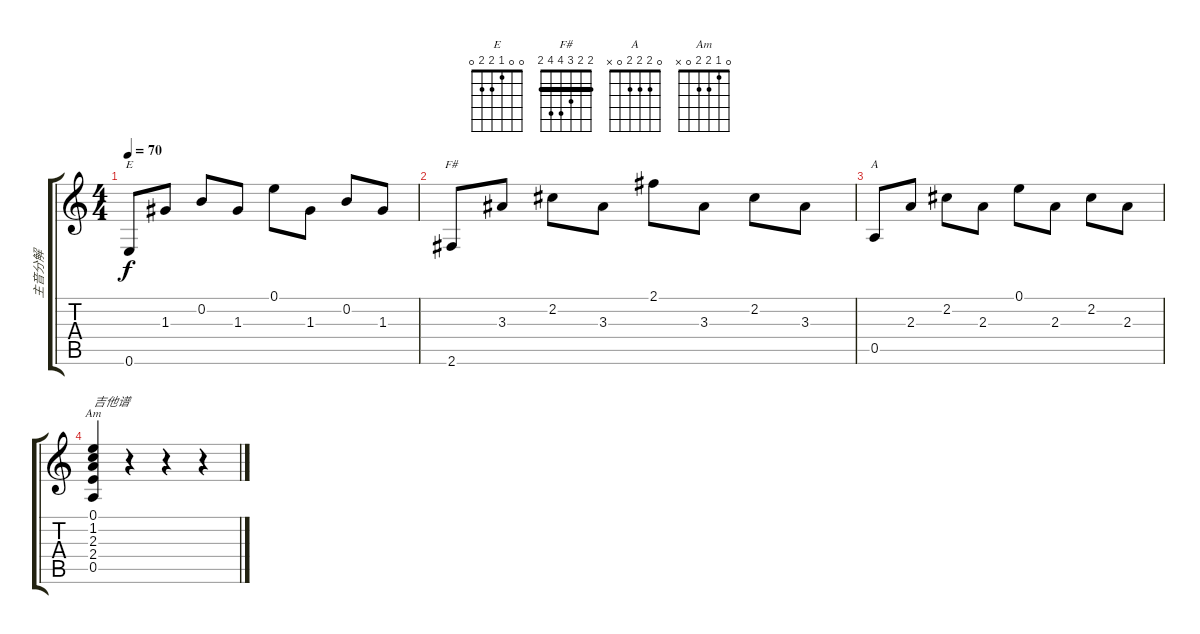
\track ("主音分解" "主音分解") {instrument acousticguitarnylon}
\staff {score tabs}
\tuning (E4 B3 G3 D3 A2 E2) {hide}
\chord ("E" 0 0 1 2 2 0)
\chord ("F#" 2 2 3 4 4 2) {barre 2}
\chord ("A" 0 2 2 2 0 x)
\chord ("Am" 0 1 2 2 0 x)
\ts (4 4)
\tempo 70
\clef g2
\ks c
0.6.8{ch "E" dy f} 1.3.8 0.2.8 1.3.8 0.1.8 1.3.8 0.2.8 1.3.8 |
2.6.8{ch "F#"} 3.3.8 2.2.8 3.3.8 2.1.8 3.3.8 2.2.8 3.3.8 |
0.5.8{ch "A"} 2.3.8 2.2.8 2.3.8 0.1.8 2.3.8 2.2.8 2.3.8 |
(0.1 1.2 2.3 2.4 0.5).4{ch "Am" txt "吉他谱"} r.4 r.4 r.4
